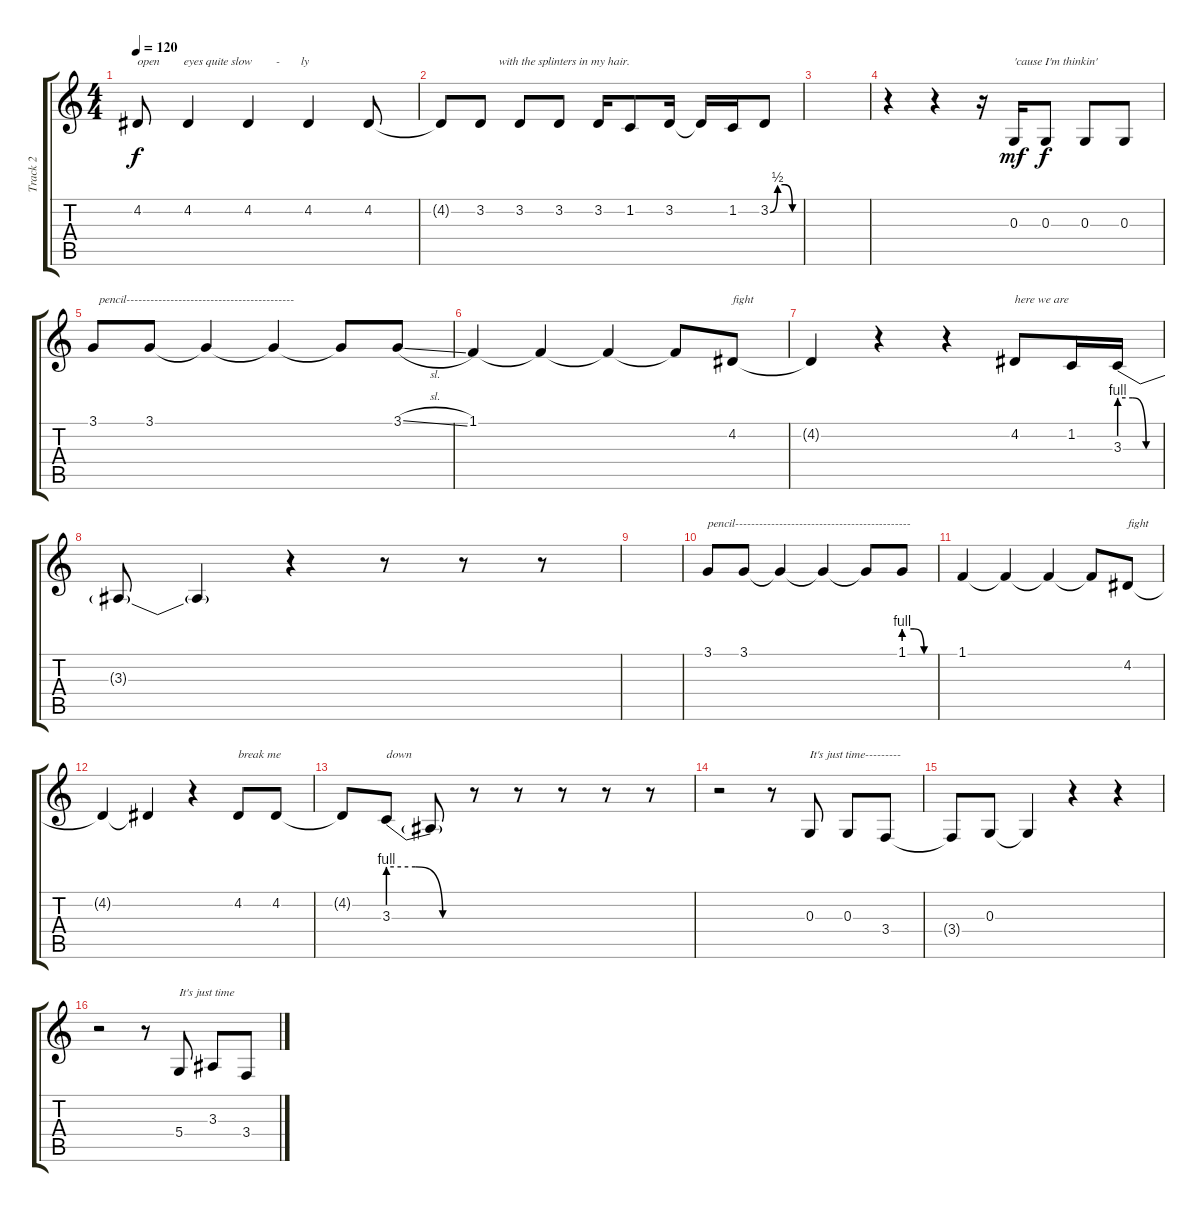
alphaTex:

\track ("Track 2" "Track 2") {instrument lead6voice}
\staff {score tabs}
\tuning (E4 B3 G3 D3 A2 E2) {hide}
\ts (4 4)
\tempo 120
\clef g2
\ks c
4.2.8{txt "open        eyes quite slow        -       ly" dy f} 4.2.4 4.2.4 4.2.4 4.2.8 |
4.2{t}.8 3.2.8{txt "      with the splinters in my hair."} 3.2.8 3.2.8 3.2.16 1.2.8 3.2.16 3.2{t}.16 1.2.16 3.2{be (custom 0 0 15 2 30 2 45 0 60 0)}.8 |
|
r.4 r.4 r.16 0.3.16{txt "'cause I'm thinkin'" dy mf} 0.3.8{dy f} 0.3.8 0.3.8 |
3.1.8{txt "  pencil------------------------------------------"} 3.1.8 3.1{t}.4 3.1{t}.4 3.1{t}.8 3.1{sl}.8 |
1.1.4 1.1{t}.4 1.1{t}.4 1.1{t}.8 4.2.8{txt "fight"} |
4.2{t}.4 r.4 r.4 4.2.8{txt "here we are"} 1.2.16 3.3{be (custom 0 4 20 4 40 0 60 0)}.16 |
3.3{t}.8 3.3{t}.4 r.4 r.8 r.8 r.8 |
|
3.1.8{txt "pencil--------------------------------------------"} 3.1.8 3.1{t}.4 3.1{t}.4 3.1{t}.8 1.1{be (custom 0 4 20 4 40 0 60 0)}.8 |
1.1.4 1.1{t}.4 1.1{t}.4 1.1{t}.8 4.2.8{txt "fight"} |
4.2{t}.4 4.2{t}.4 r.4 4.2.8{txt "break me"} 4.2.8 |
4.2{t}.8 3.3{be (custom 0 4 20 4 40 0 60 0)}.8{txt "down"} 3.3{t}.8 r.8 r.8 r.8 r.8 r.8 |
r.2 r.8 0.3.8{txt "It's just time---------"} 0.3.8 3.4.8 |
3.4{t}.8 0.3.8 0.3{t}.4 r.4 r.4 |
r.2 r.8 5.4.8{txt "It's just time"} 3.3.8 3.4.8
